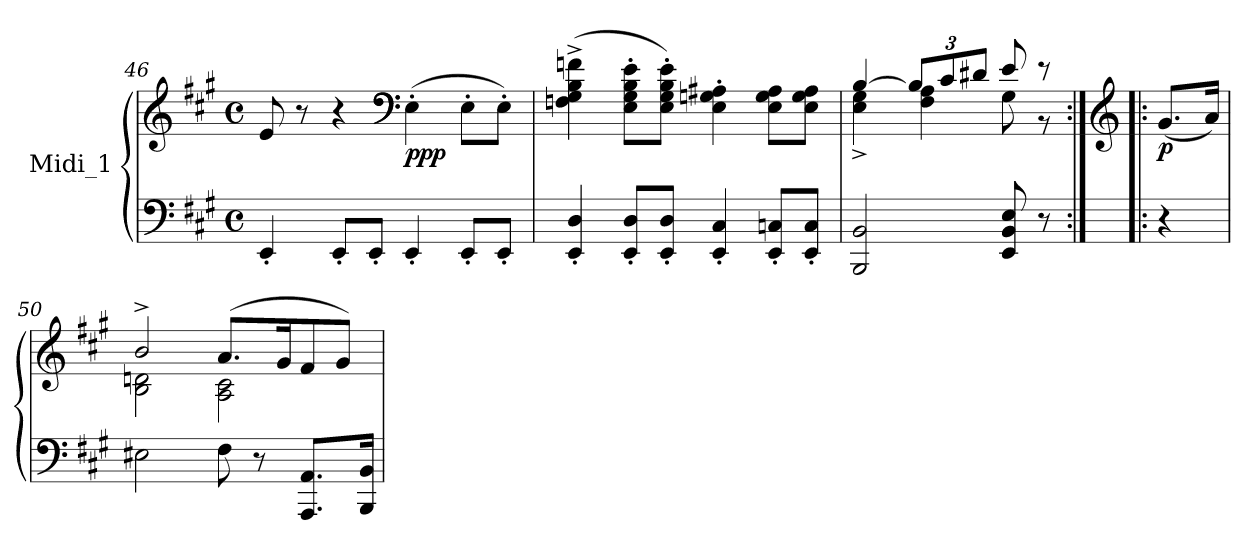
**kern	**kern	**dynam
*part1	*part1	*part1
*staff2	*staff1	*staff1/2
*I"Midi_1	*	*
*clefF4	*clefG2	*
*k[f#c#g#]	*k[f#c#g#]	*
*A:	*A:	*
*M4/4	*M4/4	*
*met(c)	*met(c)	*
=46	=46	=46
*^	*^	*
4EE'/	2ryy	8e/	2ryy	.
.	.	8r	.	.
8EE'/L	.	4r	.	.
8EE'/J	.	.	.	.
*	*	*clefF4	*	*
!	!	!	!	!LO:DY:b
4EE'/	2ryy	(>4E'\	2ryy	ppp
8EE'/L	.	8E'\L	.	.
8EE'/J	.	8E'\J)	.	.
!!LO:LB:g=z	!!
=47	=47	=47	=47	=47
4EE/' 4D/'	2ryy	(>4Fn\^ 4G#\^ 4B\^ 4fn\^	1ryy	.
8EE/' 8D/'L	.	8E\' 8G#\' 8B\' 8e\'L	.	.
8EE/' 8D/'J	.	8E\' 8G#\' 8B\' 8e\'J)	.	.
4EE/' 4C#/'	2ryy	4E\' 4Gn\' 4A#X\'	.	.
8EE/' 8Cn/'L	.	8E\ 8G\ 8A#\L	.	.
8EE/' 8C/'J	.	8E\ 8G\ 8A#\J	.	.
=48	=48	=48	=48	=48
2BBB/ 2BB/	2ryy	[4B/	4E\^ 4G#i\^	.
*	*	*Xbrackettup	*	*
.	.	12B/L]	4F#\ 4A\	.
.	.	12c#/	.	.
.	.	12d#X/J	.	.
8EE/ 8BB/ 8E/	4ryy	8e/	8G#\	.
8r	.	8r	8r	.
!!LO:PB:g=z	!!
=49:|!|:	=49:|!|:	=49:|!|:	=49:|!|:	=49:|!|:
*	*	*clefG2	*	*
*	*	*MM85	*	*
!	!	!	!	!LO:DY:b
4r	4ryy	(8.g#/L	4ryy	p
.	.	16a/Jk)	.	.
=50	=50	=50	=50	=50
2E#X\	2ryy	2b^/	2B\ 2dni\	.
8F#\	2ryy	(>8.a/L	2A\ 2c#\	.
8r	.	.	.	.
.	.	16g#/K	.	.
8.AAA/ 8.AA/L	.	8f#/	.	.
.	.	8g#/J)	.	.
16BBB/ 16BB/Jk	.	.	.	.
*v	*v	*	*	*
*	*v	*v	*
=	=	=
*-	*-	*-
